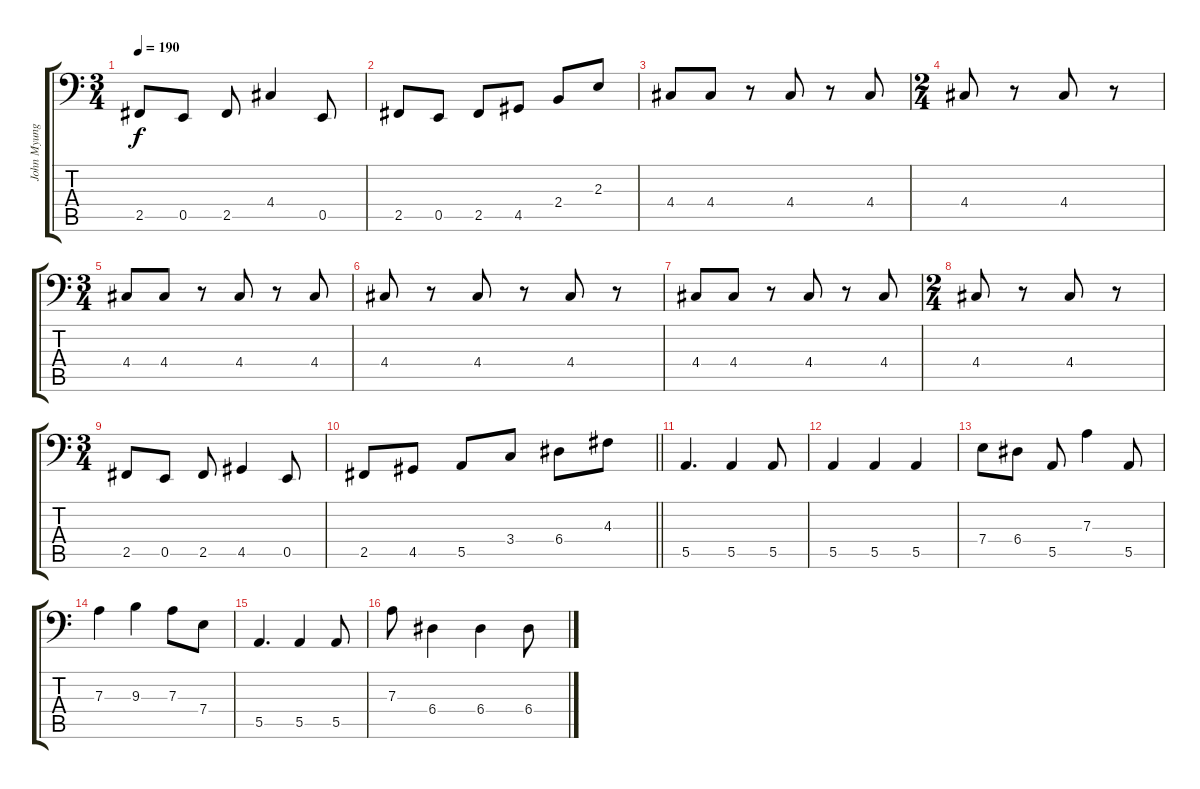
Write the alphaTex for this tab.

\track ("John Myung - Bass" "John Myung") {instrument electricbassfinger}
\staff {score tabs}
\tuning (C3 G2 D2 A1 E1 B0) {hide}
\ts (3 4)
\tempo 190
\clef f4
\ks c
2.5.8{dy f} 0.5.8 2.5.8 4.4.4 0.5.8 |
2.5.8 0.5.8 2.5.8 4.5.8 2.4.8 2.3.8 |
4.4.8 4.4.8 r.8 4.4.8 r.8 4.4.8 |
\ts (2 4)
4.4.8 r.8 4.4.8 r.8 |
\ts (3 4)
4.4.8 4.4.8 r.8 4.4.8 r.8 4.4.8 |
4.4.8 r.8 4.4.8 r.8 4.4.8 r.8 |
4.4.8 4.4.8 r.8 4.4.8 r.8 4.4.8 |
\ts (2 4)
4.4.8 r.8 4.4.8 r.8 |
\ts (3 4)
2.5.8 0.5.8 2.5.8 4.5.4 0.5.8 |
\barLineRight lightlight
2.5.8 4.5.8 5.5.8 3.4.8 6.4.8 4.3.8 |
5.5.4{d} 5.5.4 5.5.8 |
5.5.4 5.5.4 5.5.4 |
7.4.8 6.4.8 5.5.8 7.3.4 5.5.8 |
7.3.4 9.3.4 7.3.8 7.4.8 |
5.5.4{d} 5.5.4 5.5.8 |
7.3.8 6.4.4 6.4.4 6.4.8
